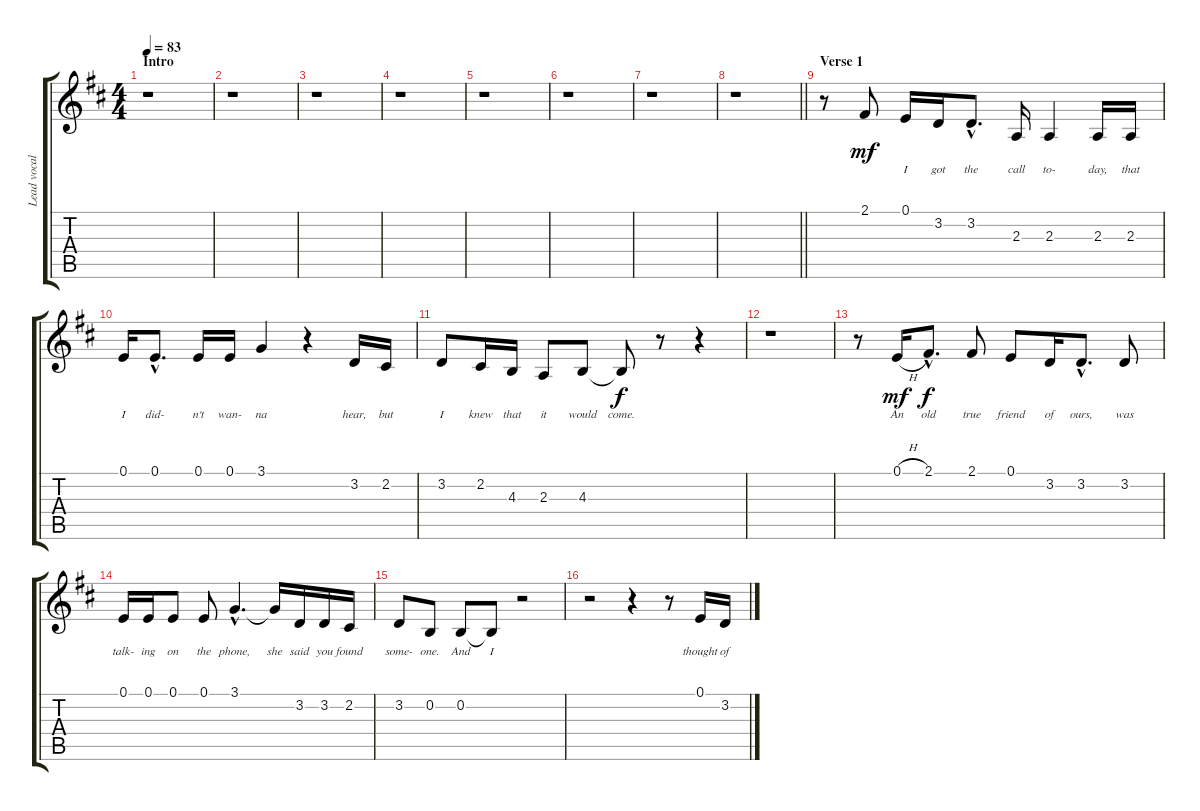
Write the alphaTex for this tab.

\track ("Lead vocal - Henley" "Lead vocal") {instrument flute}
\staff {score tabs}
\tuning (E4 B3 G3 D3 A2 E2) {hide}
\ts (4 4)
\section ("" "Intro")
\tempo 83
\clef g2
\ks d
r.1{dy mf instrument flute} |
r.1 |
r.1 |
r.1 |
r.1 |
r.1 |
r.1 |
\barLineRight lightlight
r.1 |
\section ("" "Verse 1")
r.8 2.1.8{lyrics (0 "") lyrics (1 "") lyrics (2 "") lyrics (3 "") lyrics (4 "")} 0.1.16{lyrics (0 "I") lyrics (1 "") lyrics (2 "") lyrics (3 "") lyrics (4 "")} 3.2.16{lyrics (0 "got") lyrics (1 "") lyrics (2 "") lyrics (3 "") lyrics (4 "")} 3.2{hac}.8{d lyrics (0 "the") lyrics (1 "") lyrics (2 "") lyrics (3 "") lyrics (4 "")} 2.3.16{lyrics (0 "call") lyrics (1 "") lyrics (2 "") lyrics (3 "") lyrics (4 "")} 2.3.4{lyrics (0 "to-") lyrics (1 "") lyrics (2 "") lyrics (3 "") lyrics (4 "")} 2.3.16{lyrics (0 "day,") lyrics (1 "") lyrics (2 "") lyrics (3 "") lyrics (4 "")} 2.3.16{lyrics (0 "that") lyrics (1 "") lyrics (2 "") lyrics (3 "") lyrics (4 "")} |
0.1.16{lyrics (0 "I") lyrics (1 "") lyrics (2 "") lyrics (3 "") lyrics (4 "")} 0.1{hac}.8{d lyrics (0 "did-") lyrics (1 "") lyrics (2 "") lyrics (3 "") lyrics (4 "")} 0.1.16{lyrics (0 "n't") lyrics (1 "") lyrics (2 "") lyrics (3 "") lyrics (4 "")} 0.1.16{lyrics (0 "wan-") lyrics (1 "") lyrics (2 "") lyrics (3 "") lyrics (4 "")} 3.1.4{lyrics (0 "na") lyrics (1 "") lyrics (2 "") lyrics (3 "") lyrics (4 "")} r.4 3.2.16{lyrics (0 "hear,") lyrics (1 "") lyrics (2 "") lyrics (3 "") lyrics (4 "")} 2.2.16{lyrics (0 "but") lyrics (1 "") lyrics (2 "") lyrics (3 "") lyrics (4 "")} |
3.2.8{lyrics (0 "I") lyrics (1 "") lyrics (2 "") lyrics (3 "") lyrics (4 "")} 2.2.16{lyrics (0 "knew") lyrics (1 "") lyrics (2 "") lyrics (3 "") lyrics (4 "")} 4.3.16{lyrics (0 "that") lyrics (1 "") lyrics (2 "") lyrics (3 "") lyrics (4 "")} 2.3.8{lyrics (0 "it") lyrics (1 "") lyrics (2 "") lyrics (3 "") lyrics (4 "")} 4.3.8{lyrics (0 "would") lyrics (1 "") lyrics (2 "") lyrics (3 "") lyrics (4 "")} 4.3{t}.8{lyrics (0 "come.") lyrics (1 "") lyrics (2 "") lyrics (3 "") lyrics (4 "") dy f} r.8 r.4 |
r.1 |
r.8 0.1{h}.16{lyrics (0 "An") lyrics (1 "") lyrics (2 "") lyrics (3 "") lyrics (4 "") dy mf} 2.1{hac}.8{d lyrics (0 "old") lyrics (1 "") lyrics (2 "") lyrics (3 "") lyrics (4 "") dy f} 2.1.8{lyrics (0 "true") lyrics (1 "") lyrics (2 "") lyrics (3 "") lyrics (4 "")} 0.1.8{lyrics (0 "friend") lyrics (1 "") lyrics (2 "") lyrics (3 "") lyrics (4 "")} 3.2.16{lyrics (0 "of") lyrics (1 "") lyrics (2 "") lyrics (3 "") lyrics (4 "")} 3.2{hac}.8{d lyrics (0 "ours,") lyrics (1 "") lyrics (2 "") lyrics (3 "") lyrics (4 "")} 3.2.8{lyrics (0 "was") lyrics (1 "") lyrics (2 "") lyrics (3 "") lyrics (4 "")} |
0.1.16{lyrics (0 "talk-") lyrics (1 "") lyrics (2 "") lyrics (3 "") lyrics (4 "")} 0.1.16{lyrics (0 "ing") lyrics (1 "") lyrics (2 "") lyrics (3 "") lyrics (4 "")} 0.1.8{lyrics (0 "on") lyrics (1 "") lyrics (2 "") lyrics (3 "") lyrics (4 "")} 0.1.8{lyrics (0 "the") lyrics (1 "") lyrics (2 "") lyrics (3 "") lyrics (4 "")} 3.1{hac}.4{d lyrics (0 "phone,") lyrics (1 "") lyrics (2 "") lyrics (3 "") lyrics (4 "")} 3.1{t}.16{lyrics (0 "she") lyrics (1 "") lyrics (2 "") lyrics (3 "") lyrics (4 "")} 3.2.16{lyrics (0 "said") lyrics (1 "") lyrics (2 "") lyrics (3 "") lyrics (4 "")} 3.2.16{lyrics (0 "you") lyrics (1 "") lyrics (2 "") lyrics (3 "") lyrics (4 "")} 2.2.16{lyrics (0 "found") lyrics (1 "") lyrics (2 "") lyrics (3 "") lyrics (4 "")} |
3.2.8{lyrics (0 "some-") lyrics (1 "") lyrics (2 "") lyrics (3 "") lyrics (4 "")} 0.2.8{lyrics (0 "one.") lyrics (1 "") lyrics (2 "") lyrics (3 "") lyrics (4 "")} 0.2.8{lyrics (0 "And") lyrics (1 "") lyrics (2 "") lyrics (3 "") lyrics (4 "")} 0.2{t}.8{lyrics (0 "I") lyrics (1 "") lyrics (2 "") lyrics (3 "") lyrics (4 "")} r.2 |
r.2 r.4 r.8 0.1.16{lyrics (0 "thought") lyrics (1 "") lyrics (2 "") lyrics (3 "") lyrics (4 "")} 3.2.16{lyrics (0 "of") lyrics (1 "") lyrics (2 "") lyrics (3 "") lyrics (4 "")}
